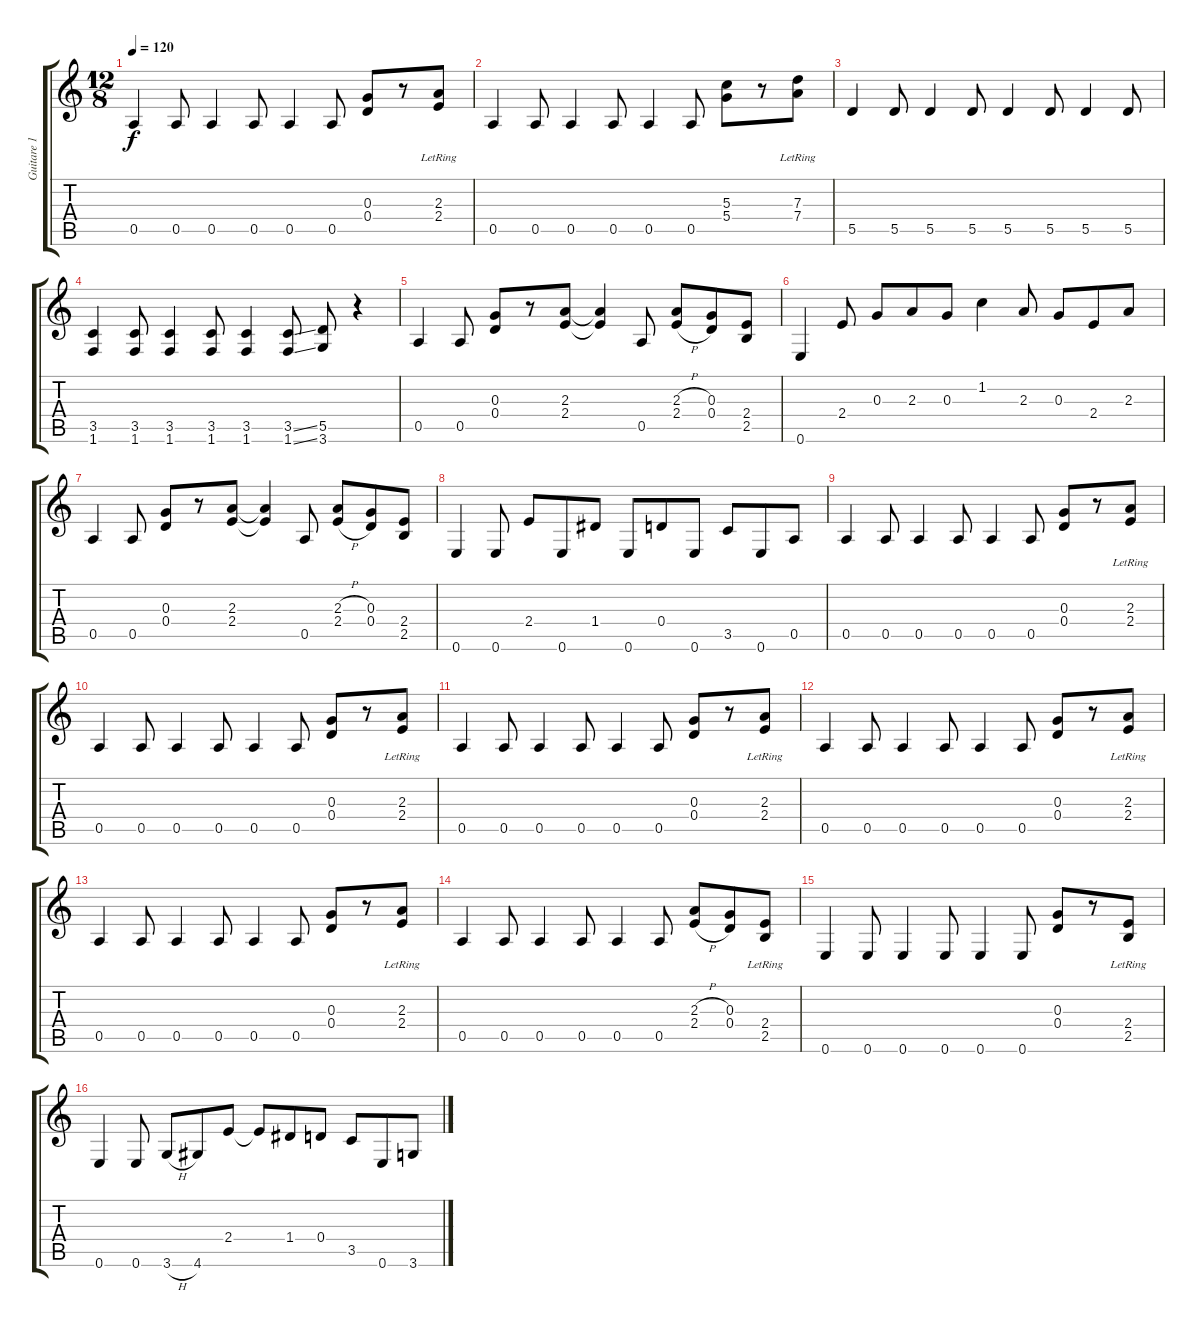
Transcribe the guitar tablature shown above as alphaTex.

\track ("Guitare 1" "Guitare 1") {instrument acousticguitarsteel}
\staff {score tabs}
\tuning (E4 B3 G3 D3 A2 E2) {hide}
\ts (12 8)
\tempo 120
\clef g2
\ks c
0.5.4{dy f} 0.5.8 0.5.4 0.5.8 0.5.4 0.5.8 (0.3 0.4).8 r.8 (2.3{lr} 2.4{lr}).8 |
0.5.4 0.5.8 0.5.4 0.5.8 0.5.4 0.5.8 (5.3 5.4).8 r.8 (7.3{lr} 7.4{lr}).8 |
5.5.4 5.5.8 5.5.4 5.5.8 5.5.4 5.5.8 5.5.4 5.5.8 |
(3.5 1.6).4 (3.5 1.6).8 (3.5 1.6).4 (3.5 1.6).8 (3.5 1.6).4 (3.5{ss} 1.6{ss}).8 (5.5 3.6).8 r.4 |
0.5.4 0.5.8 (0.3 0.4).8 r.8 (2.3 2.4).8 (2.3{t} 2.4{t}).4 0.5.8 (2.3{h} 2.4{h}).8 (0.3 0.4).8 (2.4 2.5).8 |
0.6.4 2.4.8 0.3.8 2.3.8 0.3.8 1.2.4 2.3.8 0.3.8 2.4.8 2.3.8 |
0.5.4 0.5.8 (0.3 0.4).8 r.8 (2.3 2.4).8 (2.3{t} 2.4{t}).4 0.5.8 (2.3{h} 2.4{h}).8 (0.3 0.4).8 (2.4 2.5).8 |
0.6.4 0.6.8 2.4.8 0.6.8 1.4.8 0.6.8 0.4.8 0.6.8 3.5.8 0.6.8 0.5.8 |
0.5.4 0.5.8 0.5.4 0.5.8 0.5.4 0.5.8 (0.3 0.4).8 r.8 (2.3{lr} 2.4{lr}).8 |
0.5.4 0.5.8 0.5.4 0.5.8 0.5.4 0.5.8 (0.3 0.4).8 r.8 (2.3{lr} 2.4{lr}).8 |
0.5.4 0.5.8 0.5.4 0.5.8 0.5.4 0.5.8 (0.3 0.4).8 r.8 (2.3{lr} 2.4{lr}).8 |
0.5.4 0.5.8 0.5.4 0.5.8 0.5.4 0.5.8 (0.3 0.4).8 r.8 (2.3{lr} 2.4{lr}).8 |
0.5.4 0.5.8 0.5.4 0.5.8 0.5.4 0.5.8 (0.3 0.4).8 r.8 (2.3{lr} 2.4{lr}).8 |
0.5.4 0.5.8 0.5.4 0.5.8 0.5.4 0.5.8 (2.3{h} 2.4{h}).8 (0.3 0.4).8 (2.4{lr} 2.5).8 |
0.6.4 0.6.8 0.6.4 0.6.8 0.6.4 0.6.8 (0.3 0.4).8 r.8 (2.4{lr} 2.5{lr}).8 |
0.6.4 0.6.8 3.6{h}.8 4.6.8 2.4.8 2.4{t}.8 1.4.8 0.4.8 3.5.8 0.6.8 3.6.8
